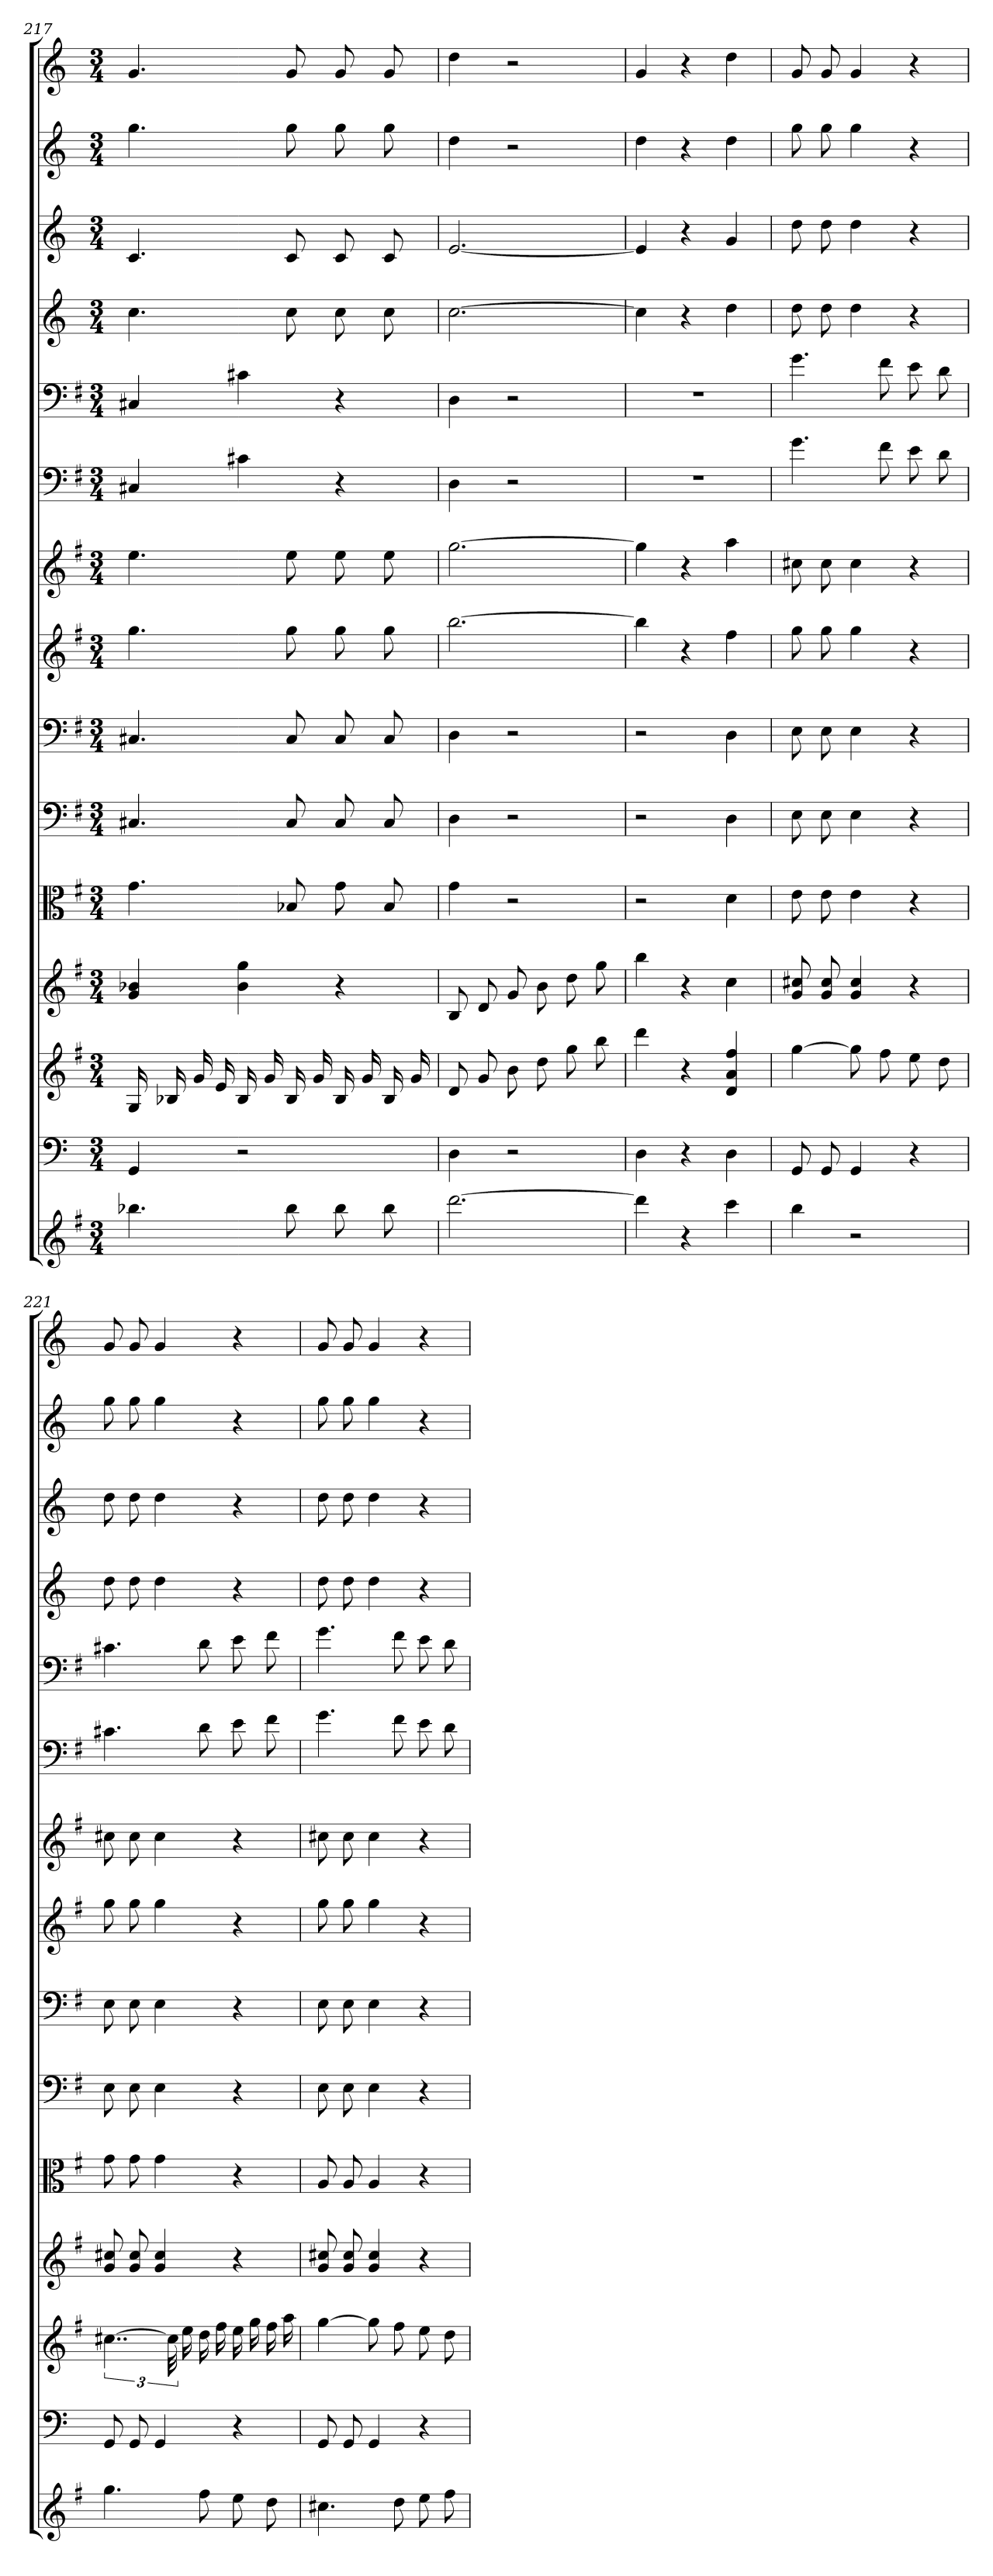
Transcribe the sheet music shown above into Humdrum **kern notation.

**kern	**kern	**kern	**kern	**kern	**kern	**kern	**kern	**kern	**kern	**kern	**kern	**kern	**kern	**kern
*part15	*part14	*part13	*part12	*part11	*part10	*part9	*part8	*part7	*part6	*part5	*part4	*part3	*part2	*part1
*staff15	*staff14	*staff13	*staff12	*staff11	*staff10	*staff9	*staff8	*staff7	*staff6	*staff5	*staff4	*staff3	*staff2	*staff1
*	*clefF4	*	*	*clefC3	*clefF4	*clefF4	*	*	*clefF4	*clefF4	*	*	*	*
*k[f#]	*k[]	*k[f#]	*k[f#]	*k[f#]	*k[f#]	*k[f#]	*k[f#]	*k[f#]	*k[f#]	*k[f#]	*k[]	*k[]	*k[]	*k[]
*M3/4	*M3/4	*M3/4	*M3/4	*M3/4	*M3/4	*M3/4	*M3/4	*M3/4	*M3/4	*M3/4	*M3/4	*M3/4	*M3/4	*M3/4
=217	=217	=217	=217	=217	=217	=217	=217	=217	=217	=217	=217	=217	=217	=217
4.bb-X	4GG	16G	4g 4b-X	4.g	4.C#X	4.C#X	4.gg	4.ee	4C#X	4C#X	4.cc	4.c	4.gg	4.g
.	.	16B-X	.	.	.	.	.	.	.	.	.	.	.	.
.	.	16g	.	.	.	.	.	.	.	.	.	.	.	.
.	.	16e	.	.	.	.	.	.	.	.	.	.	.	.
.	2r	16B-	4b- 4gg	.	.	.	.	.	4c#X	4c#X	.	.	.	.
.	.	16g	.	.	.	.	.	.	.	.	.	.	.	.
8bb-	.	16B-	.	8B-X	8C#	8C#	8gg	8ee	.	.	8cc	8c	8gg	8g
.	.	16g	.	.	.	.	.	.	.	.	.	.	.	.
8bb-	.	16B-	4r	8g	8C#	8C#	8gg	8ee	4r	4r	8cc	8c	8gg	8g
.	.	16g	.	.	.	.	.	.	.	.	.	.	.	.
8bb-	.	16B-	.	8B-	8C#	8C#	8gg	8ee	.	.	8cc	8c	8gg	8g
.	.	16g	.	.	.	.	.	.	.	.	.	.	.	.
=218	=218	=218	=218	=218	=218	=218	=218	=218	=218	=218	=218	=218	=218	=218
[2.ddd	4D	8d	8B	4g	4D	4D	[2.bb	[2.gg	4D	4D	[2.cc	[2.e	4dd	4dd
.	.	8g	8d	.	.	.	.	.	.	.	.	.	.	.
.	2r	8b	8g	2r	2r	2r	.	.	2r	2r	.	.	2r	2r
.	.	8dd	8b	.	.	.	.	.	.	.	.	.	.	.
.	.	8gg	8dd	.	.	.	.	.	.	.	.	.	.	.
.	.	8bb	8gg	.	.	.	.	.	.	.	.	.	.	.
=219	=219	=219	=219	=219	=219	=219	=219	=219	=219	=219	=219	=219	=219	=219
4ddd]	4D	4ddd	4bb	2r	2r	2r	4bb]	4gg]	2.r	2.r	4cc]	4e]	4dd	4g
4r	4r	4r	4r	.	.	.	4r	4r	.	.	4r	4r	4r	4r
4ccc	4D	4d 4a 4ff#	4cc	4d	4D	4D	4ff#	4aa	.	.	4dd	4g	4dd	4dd
=220	=220	=220	=220	=220	=220	=220	=220	=220	=220	=220	=220	=220	=220	=220
4bb	8GG	[4gg	8g 8cc#X	8e	8E	8E	8gg	8cc#X	4.g	4.g	8dd	8dd	8gg	8g
.	8GG	.	8g 8cc#	8e	8E	8E	8gg	8cc#	.	.	8dd	8dd	8gg	8g
2r	4GG	8gg]	4g 4cc#	4e	4E	4E	4gg	4cc#	.	.	4dd	4dd	4gg	4g
.	.	8ff#	.	.	.	.	.	.	8f#	8f#	.	.	.	.
.	4r	8ee	4r	4r	4r	4r	4r	4r	8e	8e	4r	4r	4r	4r
.	.	8dd	.	.	.	.	.	.	8d	8d	.	.	.	.
=221	=221	=221	=221	=221	=221	=221	=221	=221	=221	=221	=221	=221	=221	=221
4.gg	8GG	[6..cc#X	8g 8cc#X	8g	8E	8E	8gg	8cc#X	4.c#X	4.c#X	8dd	8dd	8gg	8g
.	8GG	.	8g 8cc#	8g	8E	8E	8gg	8cc#	.	.	8dd	8dd	8gg	8g
.	4GG	.	4g 4cc#	4g	4E	4E	4gg	4cc#	.	.	4dd	4dd	4gg	4g
.	.	48cc#]	.	.	.	.	.	.	.	.	.	.	.	.
.	.	16ee	.	.	.	.	.	.	.	.	.	.	.	.
8ff#	.	16dd	.	.	.	.	.	.	8d	8d	.	.	.	.
.	.	16ff#	.	.	.	.	.	.	.	.	.	.	.	.
8ee	4r	16ee	4r	4r	4r	4r	4r	4r	8e	8e	4r	4r	4r	4r
.	.	16gg	.	.	.	.	.	.	.	.	.	.	.	.
8dd	.	16ff#	.	.	.	.	.	.	8f#	8f#	.	.	.	.
.	.	16aa	.	.	.	.	.	.	.	.	.	.	.	.
=222	=222	=222	=222	=222	=222	=222	=222	=222	=222	=222	=222	=222	=222	=222
4.cc#X	8GG	[4gg	8g 8cc#X	8A	8E	8E	8gg	8cc#X	4.g	4.g	8dd	8dd	8gg	8g
.	8GG	.	8g 8cc#	8A	8E	8E	8gg	8cc#	.	.	8dd	8dd	8gg	8g
.	4GG	8gg]	4g 4cc#	4A	4E	4E	4gg	4cc#	.	.	4dd	4dd	4gg	4g
8dd	.	8ff#	.	.	.	.	.	.	8f#	8f#	.	.	.	.
8ee	4r	8ee	4r	4r	4r	4r	4r	4r	8e	8e	4r	4r	4r	4r
8ff#	.	8dd	.	.	.	.	.	.	8d	8d	.	.	.	.
=	=	=	=	=	=	=	=	=	=	=	=	=	=	=
*-	*-	*-	*-	*-	*-	*-	*-	*-	*-	*-	*-	*-	*-	*-
